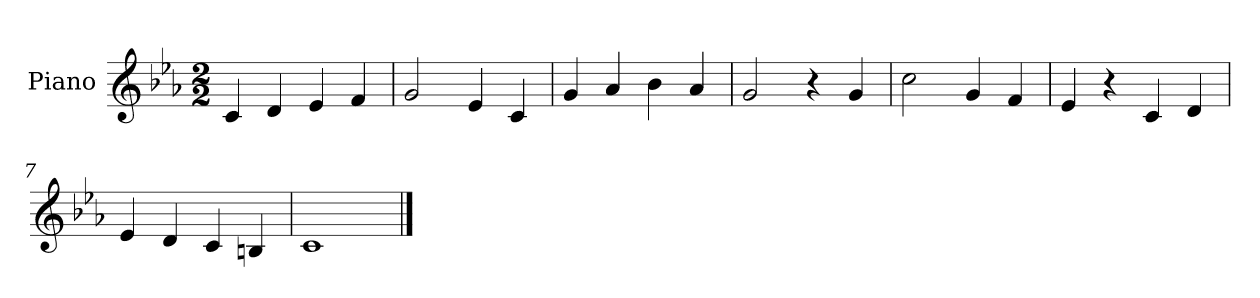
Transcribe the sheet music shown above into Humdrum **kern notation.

**kern
*part1
*staff1
*I"Piano
*I'Pno
*clefG2
*k[b-e-a-]
*c:
*M2/2
=1
4c/
4d/
4e-/
4f/
=2
2g/
4e-/
4c/
=3
4g/
4a-/
4b-\
4a-/
=4
2g/
4r
4g/
=5
2cc\
4g/
4f/
=6
4e-/
4r
4c/
4d/
=7
4e-/
4d/
4c/
4Bn/
=8
1c
==
*-
